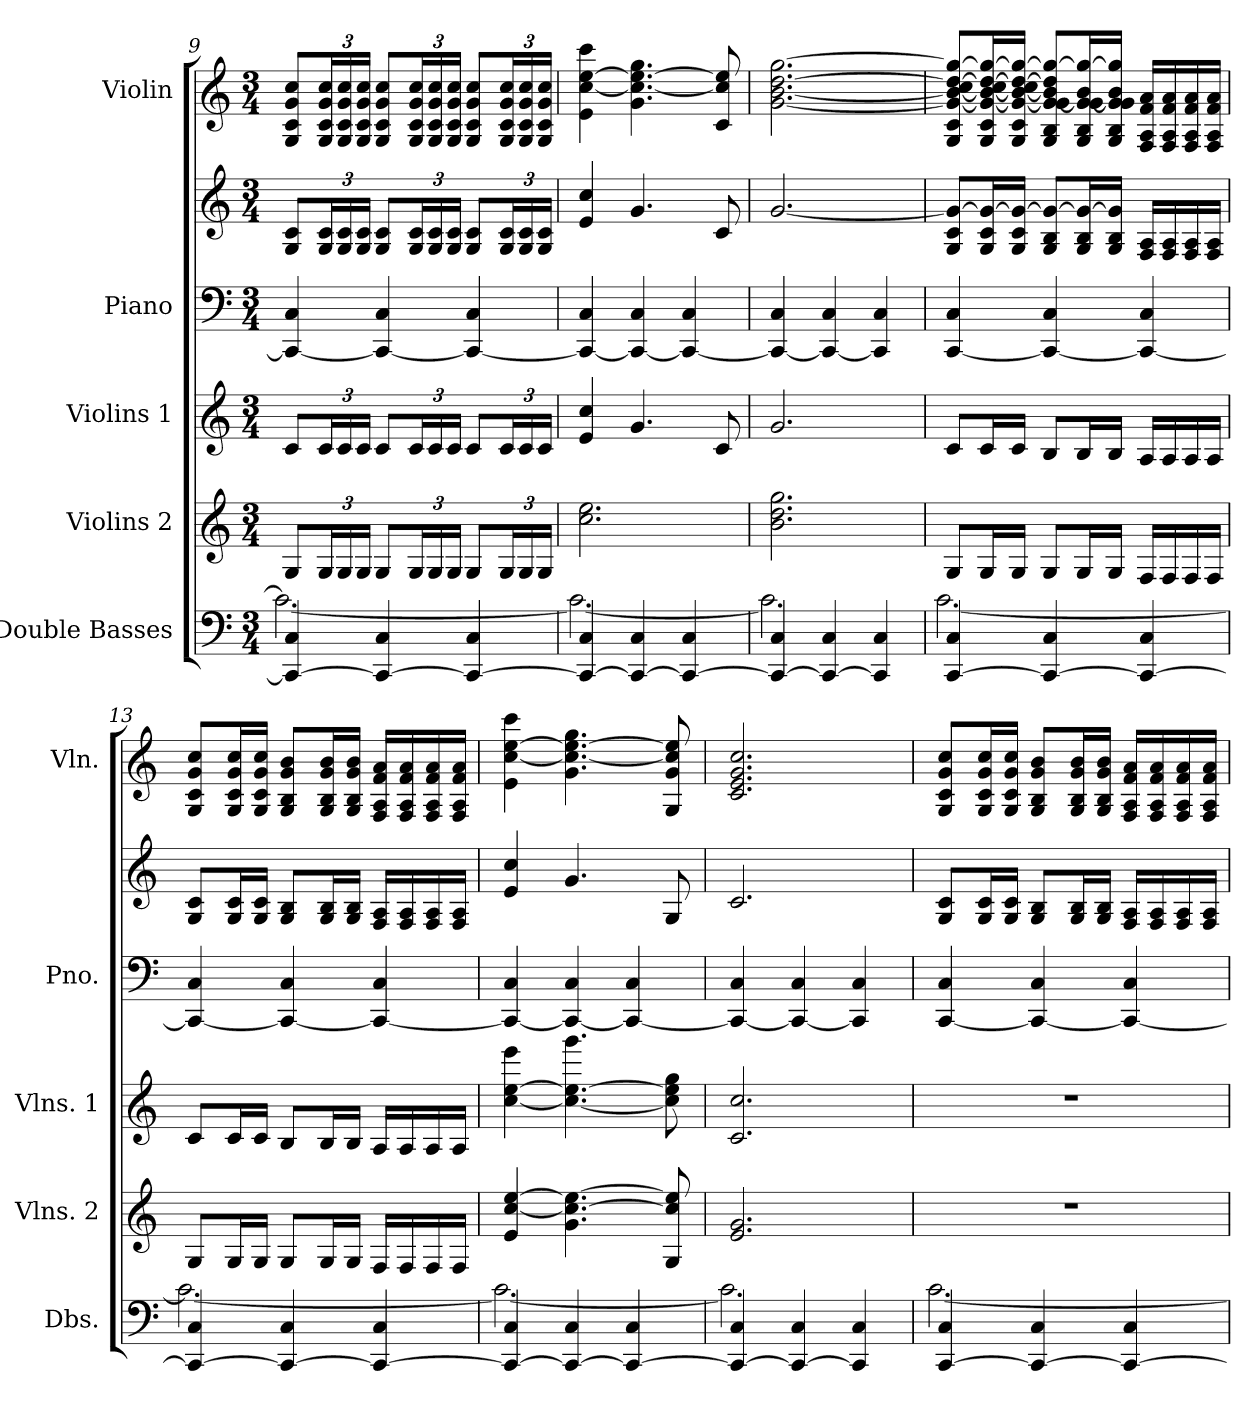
**kern	**kern	**kern	**kern	**kern	**kern
*part5	*part4	*part3	*part2	*part2	*part1
*staff6	*staff5	*staff4	*staff3	*staff2	*staff1
*I"Double Basses	*I"Violins 2	*I"Violins 1	*I"Piano	*	*I"Violin
*I'Dbs.	*I'Vlns. 2	*I'Vlns. 1	*I'Pno.	*	*I'Vln.
!!LO:LB:g=z
*clefF4	*clefG2	*clefG2	*clefF4	*clefG2	*clefG2
*k[]	*k[]	*k[]	*k[]	*k[]	*k[]
*C:	*C:	*C:	*C:	*C:	*C:
*M3/4	*M3/4	*M3/4	*M3/4	*M3/4	*M3/4
=9	=9	=9	=9	=9	=9
*^	*	*	*	*	*
4CC/_ 4C/	2.c\_	8G/L	8c/L	4CC/_ 4C/	8G/ 8c/L	8G/ 8c/ 8g/ 8cc/L
*	*	*Xbrackettup	*Xbrackettup	*	*Xbrackettup	*Xbrackettup
.	.	24G/L	24c/L	.	24G/ 24c/L	24G/ 24c/ 24g/ 24cc/L
.	.	24G/	24c/	.	24G/ 24c/	24G/ 24c/ 24g/ 24cc/
.	.	24G/JJ	24c/JJ	.	24G/ 24c/JJ	24G/ 24c/ 24g/ 24cc/JJ
4CC/_ 4C/	.	8G/L	8c/L	4CC/_ 4C/	8G/ 8c/L	8G/ 8c/ 8g/ 8cc/L
.	.	24G/L	24c/L	.	24G/ 24c/L	24G/ 24c/ 24g/ 24cc/L
.	.	24G/	24c/	.	24G/ 24c/	24G/ 24c/ 24g/ 24cc/
.	.	24G/JJ	24c/JJ	.	24G/ 24c/JJ	24G/ 24c/ 24g/ 24cc/JJ
4CC/_ 4C/	.	8G/L	8c/L	4CC/_ 4C/	8G/ 8c/L	8G/ 8c/ 8g/ 8cc/L
.	.	24G/L	24c/L	.	24G/ 24c/L	24G/ 24c/ 24g/ 24cc/L
.	.	24G/	24c/	.	24G/ 24c/	24G/ 24c/ 24g/ 24cc/
.	.	24G/JJ	24c/JJ	.	24G/ 24c/JJ	24G/ 24c/ 24g/ 24cc/JJ
=10	=10	=10	=10	=10	=10	=10
4CC/_ 4C/	2.c\_	2.cc\ 2.ee\	4e/ 4cc/	4CC/_ 4C/	4e/ 4cc/	4e\ [4cc\ [4ee\ 4ccc\
4CC/_ 4C/	.	.	4.g/	4CC/_ 4C/	4.g/	4.g\ 4.cc\_ 4.ee\_ 4.gg\
4CC/_ 4C/	.	.	.	4CC/_ 4C/	.	.
.	.	.	8c/	.	8c/	8c/ 8cc/] 8ee/]
=11	=11	=11	=11	=11	=11	=11
4CC/_ 4C/	2.c\]	2.b\ 2.dd\ 2.gg\	2.g/	4CC/_ 4C/	[2.g/	[2.g\ [2.b\ [2.dd\ [2.gg\
4CC/_ 4C/	.	.	.	4CC/_ 4C/	.	.
4CC/] 4C/	.	.	.	4CC/] 4C/	.	.
=12	=12	=12	=12	=12	=12	=12
[4CC/ 4C/	[2.c\	8G/L	8c/L	[4CC/ 4C/	8G/ 8c/ 8g/_L	8G/ 8c/ 8g/_ 8b/_ 8cc/ 8dd/_ 8gg/_L
.	.	16G/L	16c/L	.	16G/ 16c/ 16g/_L	16G/ 16c/ 16g/_ 16b/_ 16cc/ 16dd/_ 16gg/_L
.	.	16G/JJ	16c/JJ	.	16G/ 16c/ 16g/_JJ	16G/ 16c/ 16g/_ 16b/_ 16cc/ 16dd/_ 16gg/_JJ
4CC/_ 4C/	.	8G/L	8B/L	4CC/_ 4C/	8G/ 8B/ 8g/_L	8G/ 8B/ 8g/_ 8g/ 8b/] 8dd/] 8gg/_L
.	.	16G/L	16B/L	.	16G/ 16B/ 16g/_L	16G/ 16B/ 16g/_ 16g/ 16b/ 16gg/_L
.	.	16G/JJ	16B/JJ	.	16G/ 16B/ 16g/]JJ	16G/ 16B/ 16g/] 16g/ 16b/ 16gg/]JJ
4CC/_ 4C/	.	16F/LL	16A/LL	4CC/_ 4C/	16F/ 16A/LL	16F/ 16A/ 16f/ 16a/LL
.	.	16F/	16A/	.	16F/ 16A/	16F/ 16A/ 16f/ 16a/
.	.	16F/	16A/	.	16F/ 16A/	16F/ 16A/ 16f/ 16a/
.	.	16F/JJ	16A/JJ	.	16F/ 16A/JJ	16F/ 16A/ 16f/ 16a/JJ
!!LO:PB:g=z
=13	=13	=13	=13	=13	=13	=13
4CC/_ 4C/	2.c\_	8G/L	8c/L	4CC/_ 4C/	8G/ 8c/L	8G/ 8c/ 8g/ 8cc/L
.	.	16G/L	16c/L	.	16G/ 16c/L	16G/ 16c/ 16g/ 16cc/L
.	.	16G/JJ	16c/JJ	.	16G/ 16c/JJ	16G/ 16c/ 16g/ 16cc/JJ
4CC/_ 4C/	.	8G/L	8B/L	4CC/_ 4C/	8G/ 8B/L	8G/ 8B/ 8g/ 8b/L
.	.	16G/L	16B/L	.	16G/ 16B/L	16G/ 16B/ 16g/ 16b/L
.	.	16G/JJ	16B/JJ	.	16G/ 16B/JJ	16G/ 16B/ 16g/ 16b/JJ
4CC/_ 4C/	.	16F/LL	16A/LL	4CC/_ 4C/	16F/ 16A/LL	16F/ 16A/ 16f/ 16a/LL
.	.	16F/	16A/	.	16F/ 16A/	16F/ 16A/ 16f/ 16a/
.	.	16F/	16A/	.	16F/ 16A/	16F/ 16A/ 16f/ 16a/
.	.	16F/JJ	16A/JJ	.	16F/ 16A/JJ	16F/ 16A/ 16f/ 16a/JJ
=14	=14	=14	=14	=14	=14	=14
4CC/_ 4C/	2.c\_	4e/ [4cc/ [4ee/	[4cc\ [4ee\ 4eee\	4CC/_ 4C/	4e/ 4cc/	4e\ [4cc\ [4ee\ 4ccc\
4CC/_ 4C/	.	4.g\ 4.cc\_ 4.ee\_	4.cc\_ 4.ee\_ 4.ggg\	4CC/_ 4C/	4.g/	4.g\ 4.cc\_ 4.ee\_ 4.gg\
4CC/_ 4C/	.	.	.	4CC/_ 4C/	.	.
.	.	8G/ 8cc/] 8ee/]	8cc\] 8ee\] 8gg\	.	8G/	8G/ 8g/ 8cc/] 8ee/]
=15	=15	=15	=15	=15	=15	=15
4CC/_ 4C/	2.c\]	2.e/ 2.g/	2.c/ 2.cc/	4CC/_ 4C/	2.c/	2.c/ 2.e/ 2.g/ 2.cc/
4CC/_ 4C/	.	.	.	4CC/_ 4C/	.	.
4CC/] 4C/	.	.	.	4CC/] 4C/	.	.
=16	=16	=16	=16	=16	=16	=16
[4CC/ 4C/	[2.c\	2.r	2.r	[4CC/ 4C/	8G/ 8c/L	8G/ 8c/ 8g/ 8cc/L
.	.	.	.	.	16G/ 16c/L	16G/ 16c/ 16g/ 16cc/L
.	.	.	.	.	16G/ 16c/JJ	16G/ 16c/ 16g/ 16cc/JJ
4CC/_ 4C/	.	.	.	4CC/_ 4C/	8G/ 8B/L	8G/ 8B/ 8g/ 8b/L
.	.	.	.	.	16G/ 16B/L	16G/ 16B/ 16g/ 16b/L
.	.	.	.	.	16G/ 16B/JJ	16G/ 16B/ 16g/ 16b/JJ
4CC/_ 4C/	.	.	.	4CC/_ 4C/	16F/ 16A/LL	16F/ 16A/ 16f/ 16a/LL
.	.	.	.	.	16F/ 16A/	16F/ 16A/ 16f/ 16a/
.	.	.	.	.	16F/ 16A/	16F/ 16A/ 16f/ 16a/
.	.	.	.	.	16F/ 16A/JJ	16F/ 16A/ 16f/ 16a/JJ
*v	*v	*	*	*	*	*
=	=	=	=	=	=
*-	*-	*-	*-	*-	*-
